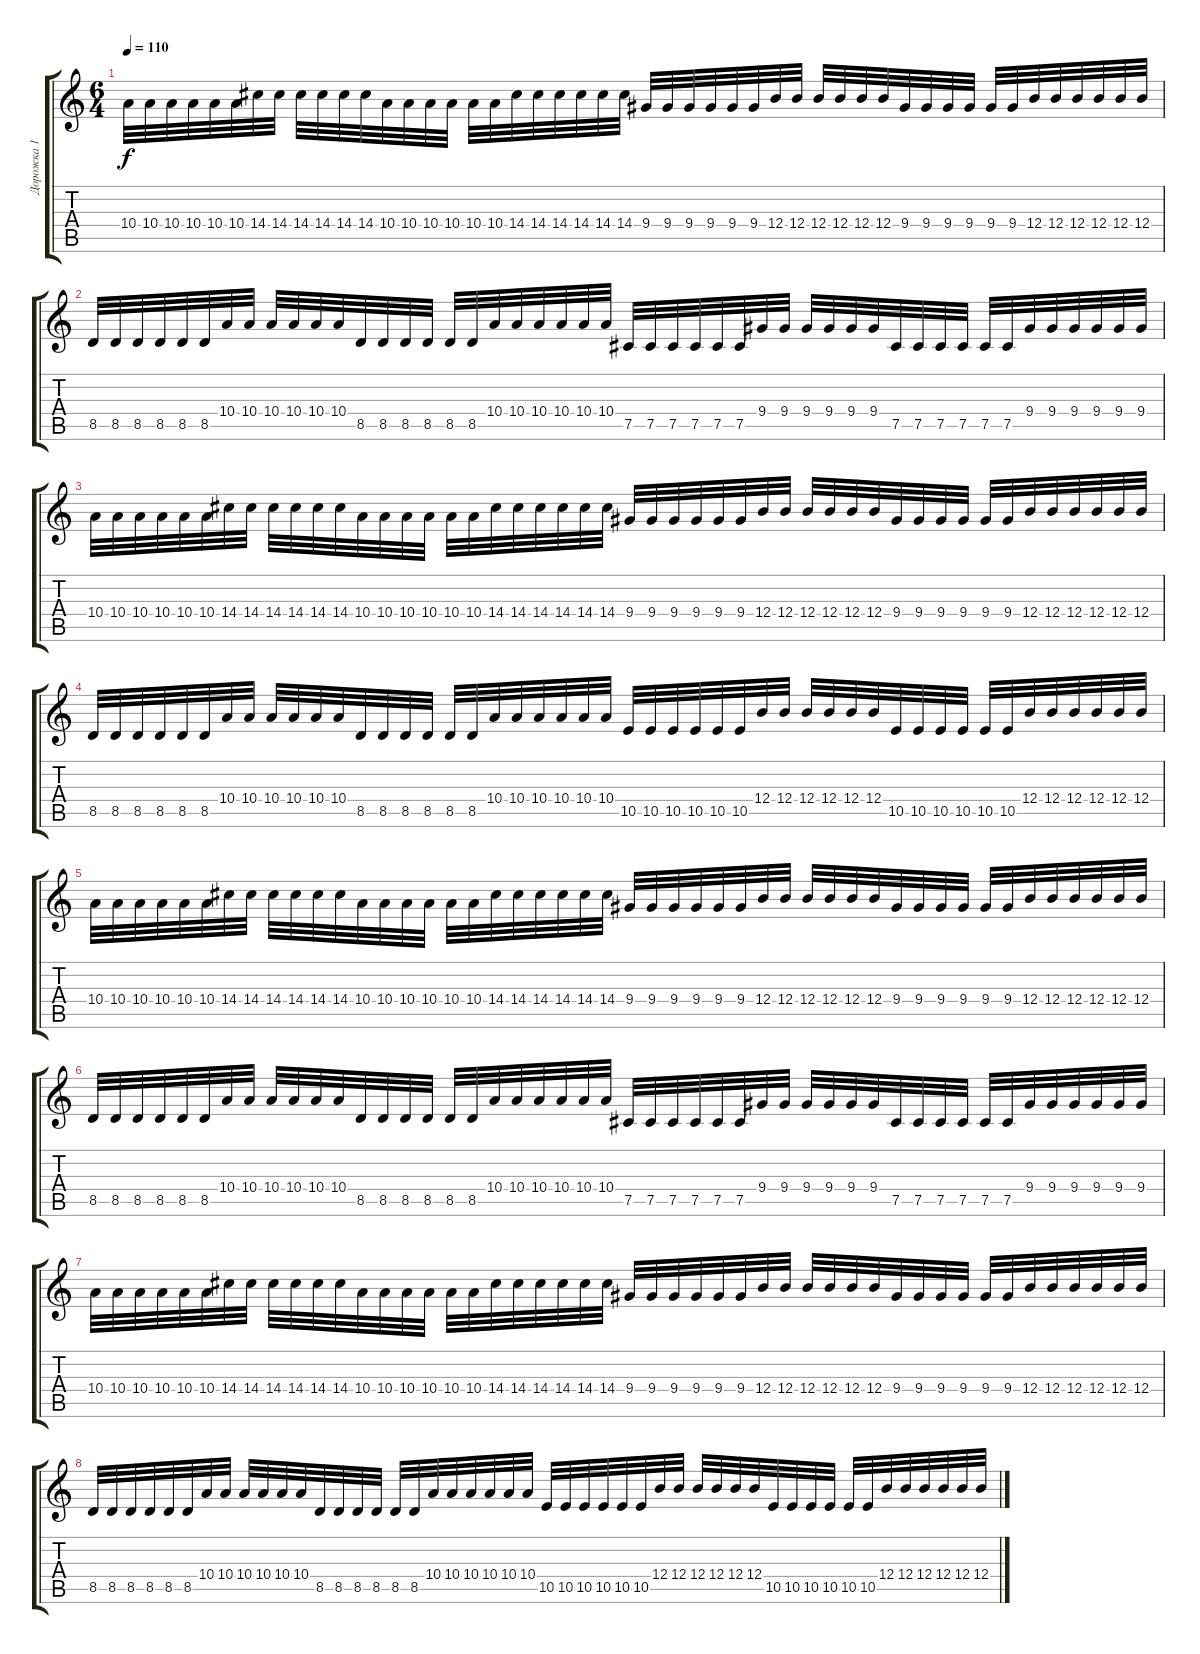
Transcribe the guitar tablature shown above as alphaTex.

\track ("Дорожка 1" "Дорожка 1") {instrument distortionguitar}
\staff {score tabs}
\tuning (Db4 Ab3 E3 B2 Gb2 B1) {hide}
\ts (6 4)
\tempo 110
\clef g2
\ks c
10.4.32{dy f} 10.4.32 10.4.32 10.4.32 10.4.32 10.4.32 14.4.32 14.4.32 14.4.32 14.4.32 14.4.32 14.4.32 10.4.32 10.4.32 10.4.32 10.4.32 10.4.32 10.4.32 14.4.32 14.4.32 14.4.32 14.4.32 14.4.32 14.4.32 9.4.32 9.4.32 9.4.32 9.4.32 9.4.32 9.4.32 12.4.32 12.4.32 12.4.32 12.4.32 12.4.32 12.4.32 9.4.32 9.4.32 9.4.32 9.4.32 9.4.32 9.4.32 12.4.32 12.4.32 12.4.32 12.4.32 12.4.32 12.4.32 |
8.5.32 8.5.32 8.5.32 8.5.32 8.5.32 8.5.32 10.4.32 10.4.32 10.4.32 10.4.32 10.4.32 10.4.32 8.5.32 8.5.32 8.5.32 8.5.32 8.5.32 8.5.32 10.4.32 10.4.32 10.4.32 10.4.32 10.4.32 10.4.32 7.5.32 7.5.32 7.5.32 7.5.32 7.5.32 7.5.32 9.4.32 9.4.32 9.4.32 9.4.32 9.4.32 9.4.32 7.5.32 7.5.32 7.5.32 7.5.32 7.5.32 7.5.32 9.4.32 9.4.32 9.4.32 9.4.32 9.4.32 9.4.32 |
10.4.32 10.4.32 10.4.32 10.4.32 10.4.32 10.4.32 14.4.32 14.4.32 14.4.32 14.4.32 14.4.32 14.4.32 10.4.32 10.4.32 10.4.32 10.4.32 10.4.32 10.4.32 14.4.32 14.4.32 14.4.32 14.4.32 14.4.32 14.4.32 9.4.32 9.4.32 9.4.32 9.4.32 9.4.32 9.4.32 12.4.32 12.4.32 12.4.32 12.4.32 12.4.32 12.4.32 9.4.32 9.4.32 9.4.32 9.4.32 9.4.32 9.4.32 12.4.32 12.4.32 12.4.32 12.4.32 12.4.32 12.4.32 |
8.5.32 8.5.32 8.5.32 8.5.32 8.5.32 8.5.32 10.4.32 10.4.32 10.4.32 10.4.32 10.4.32 10.4.32 8.5.32 8.5.32 8.5.32 8.5.32 8.5.32 8.5.32 10.4.32 10.4.32 10.4.32 10.4.32 10.4.32 10.4.32 10.5.32 10.5.32 10.5.32 10.5.32 10.5.32 10.5.32 12.4.32 12.4.32 12.4.32 12.4.32 12.4.32 12.4.32 10.5.32 10.5.32 10.5.32 10.5.32 10.5.32 10.5.32 12.4.32 12.4.32 12.4.32 12.4.32 12.4.32 12.4.32 |
10.4.32 10.4.32 10.4.32 10.4.32 10.4.32 10.4.32 14.4.32 14.4.32 14.4.32 14.4.32 14.4.32 14.4.32 10.4.32 10.4.32 10.4.32 10.4.32 10.4.32 10.4.32 14.4.32 14.4.32 14.4.32 14.4.32 14.4.32 14.4.32 9.4.32 9.4.32 9.4.32 9.4.32 9.4.32 9.4.32 12.4.32 12.4.32 12.4.32 12.4.32 12.4.32 12.4.32 9.4.32 9.4.32 9.4.32 9.4.32 9.4.32 9.4.32 12.4.32 12.4.32 12.4.32 12.4.32 12.4.32 12.4.32 |
8.5.32 8.5.32 8.5.32 8.5.32 8.5.32 8.5.32 10.4.32 10.4.32 10.4.32 10.4.32 10.4.32 10.4.32 8.5.32 8.5.32 8.5.32 8.5.32 8.5.32 8.5.32 10.4.32 10.4.32 10.4.32 10.4.32 10.4.32 10.4.32 7.5.32 7.5.32 7.5.32 7.5.32 7.5.32 7.5.32 9.4.32 9.4.32 9.4.32 9.4.32 9.4.32 9.4.32 7.5.32 7.5.32 7.5.32 7.5.32 7.5.32 7.5.32 9.4.32 9.4.32 9.4.32 9.4.32 9.4.32 9.4.32 |
10.4.32 10.4.32 10.4.32 10.4.32 10.4.32 10.4.32 14.4.32 14.4.32 14.4.32 14.4.32 14.4.32 14.4.32 10.4.32 10.4.32 10.4.32 10.4.32 10.4.32 10.4.32 14.4.32 14.4.32 14.4.32 14.4.32 14.4.32 14.4.32 9.4.32 9.4.32 9.4.32 9.4.32 9.4.32 9.4.32 12.4.32 12.4.32 12.4.32 12.4.32 12.4.32 12.4.32 9.4.32 9.4.32 9.4.32 9.4.32 9.4.32 9.4.32 12.4.32 12.4.32 12.4.32 12.4.32 12.4.32 12.4.32 |
8.5.32 8.5.32 8.5.32 8.5.32 8.5.32 8.5.32 10.4.32 10.4.32 10.4.32 10.4.32 10.4.32 10.4.32 8.5.32 8.5.32 8.5.32 8.5.32 8.5.32 8.5.32 10.4.32 10.4.32 10.4.32 10.4.32 10.4.32 10.4.32 10.5.32 10.5.32 10.5.32 10.5.32 10.5.32 10.5.32 12.4.32 12.4.32 12.4.32 12.4.32 12.4.32 12.4.32 10.5.32 10.5.32 10.5.32 10.5.32 10.5.32 10.5.32 12.4.32 12.4.32 12.4.32 12.4.32 12.4.32 12.4.32
